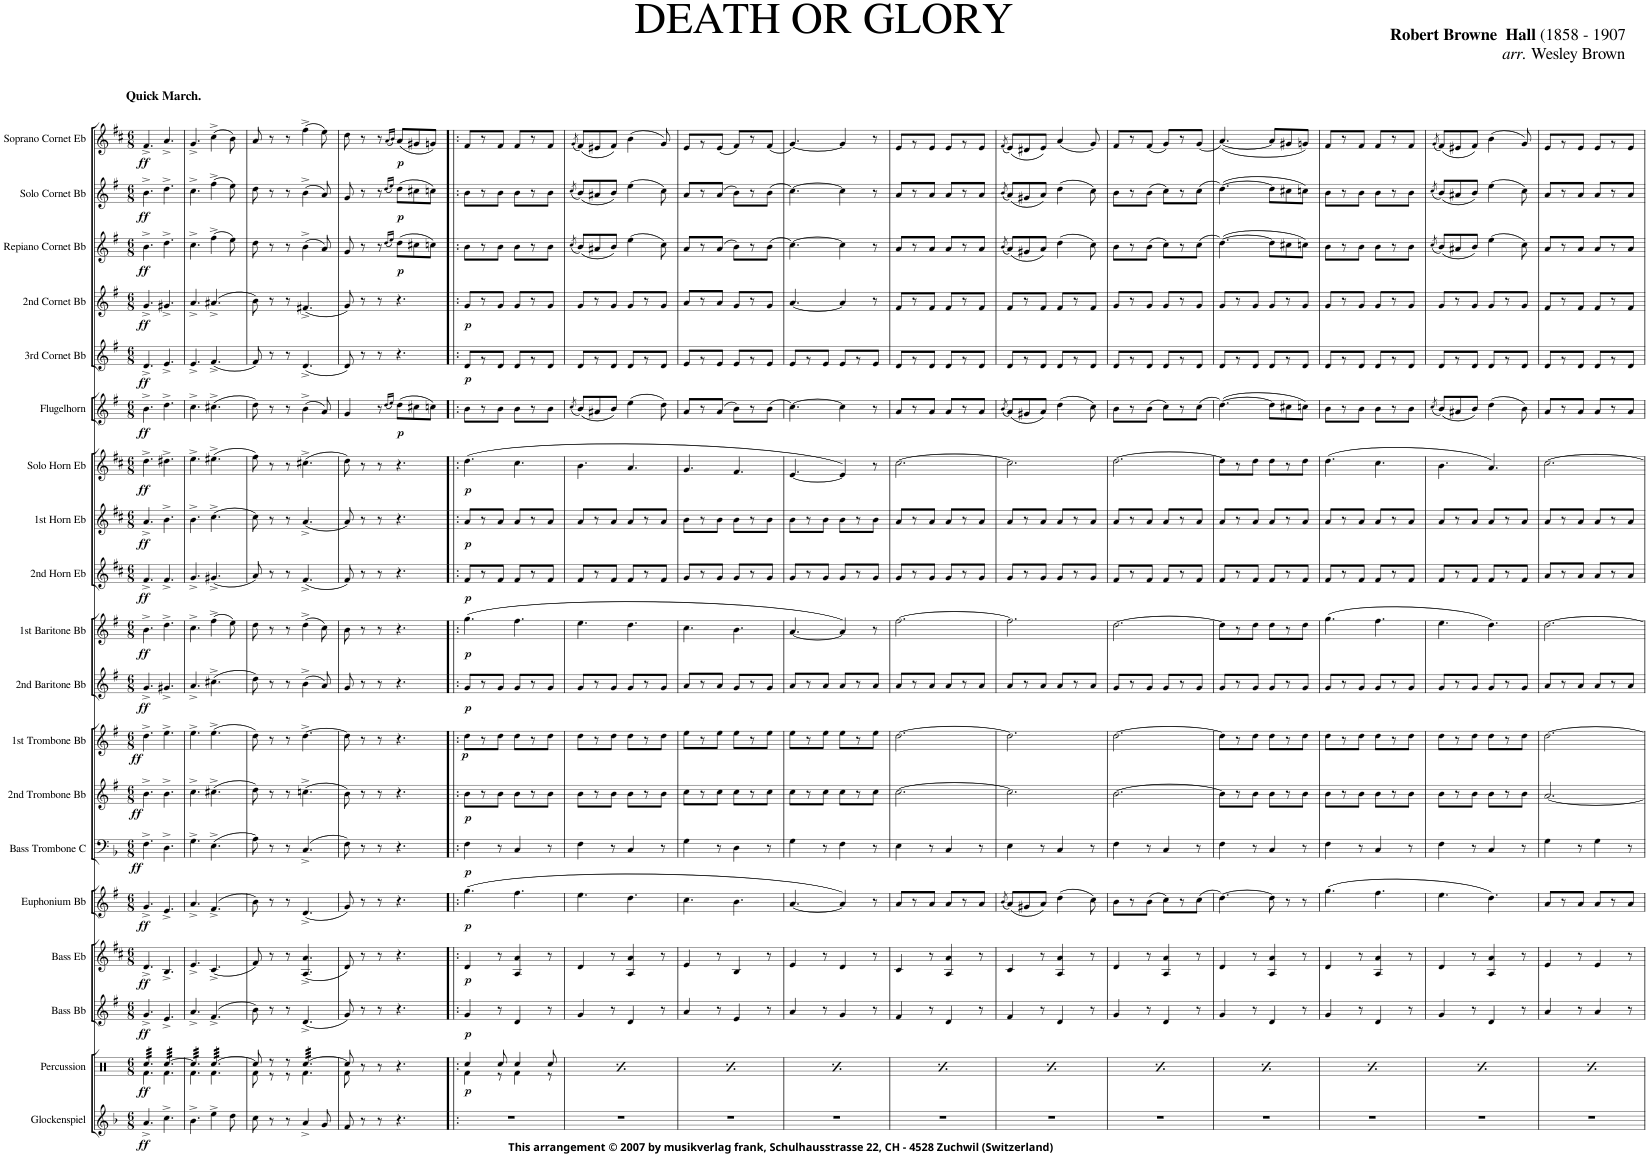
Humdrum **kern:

**kern	**dynam	**kern	**dynam	**kern	**dynam	**kern	**dynam	**kern	**dynam	**kern	**dynam	**kern	**dynam	**kern	**dynam	**kern	**dynam	**kern	**dynam	**kern	**dynam	**kern	**dynam	**kern	**dynam	**kern	**dynam	**kern	**dynam	**kern	**dynam	**kern	**dynam	**kern	**dynam	**kern	**dynam
*part19	*part19	*part18	*part18	*part17	*part17	*part16	*part16	*part15	*part15	*part14	*part14	*part13	*part13	*part12	*part12	*part11	*part11	*part10	*part10	*part9	*part9	*part8	*part8	*part7	*part7	*part6	*part6	*part5	*part5	*part4	*part4	*part3	*part3	*part2	*part2	*part1	*part1
*staff19	*staff19	*staff18	*staff18	*staff17	*staff17	*staff16	*staff16	*staff15	*staff15	*staff14	*staff14	*staff13	*staff13	*staff12	*staff12	*staff11	*staff11	*staff10	*staff10	*staff9	*staff9	*staff8	*staff8	*staff7	*staff7	*staff6	*staff6	*staff5	*staff5	*staff4	*staff4	*staff3	*staff3	*staff2	*staff2	*staff1	*staff1
*I"Glockenspiel	*	*I"Percussion	*	*I"Bass Bb	*	*I"Bass Eb	*	*I"Euphonium Bb	*	*I"Bass Trombone C	*	*I"2nd Trombone Bb	*	*I"1st Trombone Bb	*	*I"2nd Baritone Bb	*	*I"1st Baritone Bb	*	*I"2nd Horn Eb	*	*I"1st Horn Eb	*	*I"Solo Horn Eb	*	*I"Flugelhorn	*	*I"3rd Cornet Bb	*	*I"2nd Cornet Bb	*	*I"Repiano Cornet Bb	*	*I"Solo Cornet Bb	*	*I"Soprano Cornet Eb	*
*I'Glock.	*	*I'Perc.	*	*I'Bass Bb	*	*I'Bass Eb	*	*I'Euph.	*	*I'B. Trb.	*	*I'2nd Trb.	*	*I'1st Trb.	*	*I'2nd Bari.	*	*I'1st Bari.	*	*I'2nd Hn.	*	*I'1st Hn.	*	*I'Solo Hn.	*	*I'Flghn.	*	*I'3rd Cnt.	*	*I'2nd Cnt.	*	*I'Rep. Cnt.	*	*I'Solo Cnt.	*	*I'Sop. Cnt.	*
*clefG2	*	*clefX	*	*clefG2	*	*clefG2	*	*clefG2	*	*clefF4	*	*clefG2	*	*clefG2	*	*clefG2	*	*clefG2	*	*clefG2	*	*clefG2	*	*clefG2	*	*clefG2	*	*clefG2	*	*clefG2	*	*clefG2	*	*clefG2	*	*clefG2	*
*Trd-15c-24	*	*	*	*Trd1c2	*	*Trd-2c-3	*	*Trd1c2	*	*	*	*Trd1c2	*	*Trd1c2	*	*Trd1c2	*	*Trd1c2	*	*Trd-2c-3	*	*Trd-2c-3	*	*Trd-2c-3	*	*Trd1c2	*	*Trd1c2	*	*Trd1c2	*	*Trd1c2	*	*Trd1c2	*	*Trd-2c-3	*
*k[b-]	*	*k[]	*	*k[f#]	*	*k[f#c#]	*	*k[f#]	*	*k[b-]	*	*k[f#]	*	*k[f#]	*	*k[f#]	*	*k[f#]	*	*k[f#c#]	*	*k[f#c#]	*	*k[f#c#]	*	*k[f#]	*	*k[f#]	*	*k[f#]	*	*k[f#]	*	*k[f#]	*	*k[f#c#]	*
*M6/8	*	*M6/8	*	*M6/8	*	*M6/8	*	*M6/8	*	*M6/8	*	*M6/8	*	*M6/8	*	*M6/8	*	*M6/8	*	*M6/8	*	*M6/8	*	*M6/8	*	*M6/8	*	*M6/8	*	*M6/8	*	*M6/8	*	*M6/8	*	*M6/8	*
=1	=1	=1	=1	=1	=1	=1	=1	=1	=1	=1	=1	=1	=1	=1	=1	=1	=1	=1	=1	=1	=1	=1	=1	=1	=1	=1	=1	=1	=1	=1	=1	=1	=1	=1	=1	=1	=1
*	*	*^	*	*	*	*	*	*	*	*	*	*	*	*	*	*	*	*	*	*	*	*	*	*	*	*	*	*	*	*	*	*	*	*	*	*	*
!	!	!	!	!	!	!	!	!	!	!	!	!	!	!	!	!	!	!	!	!	!	!	!	!	!	!	!	!	!	!	!	!	!	!	!	!	!LO:TX:a:B:t=Quick March.	!
!	!LO:DY:b	!	!	!LO:DY:b	!	!LO:DY:b	!	!LO:DY:b	!	!LO:DY:b	!	!LO:DY:b	!	!LO:DY:b	!	!LO:DY:b	!	!LO:DY:b	!	!LO:DY:b	!	!LO:DY:b	!	!LO:DY:b	!	!LO:DY:b	!	!LO:DY:b	!	!LO:DY:b	!	!LO:DY:b	!	!LO:DY:b	!	!LO:DY:b	!	!LO:DY:b
*	*	*tremolo	*	*	*	*	*	*	*	*	*	*	*	*	*	*	*	*	*	*	*	*	*	*	*	*	*	*	*	*	*	*	*	*	*	*	*	*
4.a^/	ff	32Rcc/LLL	4.Rf\	ff	4.g^/	ff	4.d^/	ff	4.g^/	ff	4.F^\	ff	4.b^\	ff	4.dd^\	ff	4.g^/	ff	4.b^\	ff	4.f#^/	ff	4.a^/	ff	4.dd^\	ff	4.b^\	ff	4.d^/	ff	4.g^/	ff	4.b^\	ff	4.b^\	ff	4.f#^/	ff
.	.	32Rcc/	.	.	.	.	.	.	.	.	.	.	.	.	.	.	.	.	.	.	.	.	.	.	.	.	.	.	.	.	.	.	.	.	.	.	.	.
.	.	32Rcc/	.	.	.	.	.	.	.	.	.	.	.	.	.	.	.	.	.	.	.	.	.	.	.	.	.	.	.	.	.	.	.	.	.	.	.	.
.	.	32Rcc/	.	.	.	.	.	.	.	.	.	.	.	.	.	.	.	.	.	.	.	.	.	.	.	.	.	.	.	.	.	.	.	.	.	.	.	.
.	.	32Rcc/	.	.	.	.	.	.	.	.	.	.	.	.	.	.	.	.	.	.	.	.	.	.	.	.	.	.	.	.	.	.	.	.	.	.	.	.
.	.	32Rcc/	.	.	.	.	.	.	.	.	.	.	.	.	.	.	.	.	.	.	.	.	.	.	.	.	.	.	.	.	.	.	.	.	.	.	.	.
.	.	32Rcc/	.	.	.	.	.	.	.	.	.	.	.	.	.	.	.	.	.	.	.	.	.	.	.	.	.	.	.	.	.	.	.	.	.	.	.	.
.	.	32Rcc/	.	.	.	.	.	.	.	.	.	.	.	.	.	.	.	.	.	.	.	.	.	.	.	.	.	.	.	.	.	.	.	.	.	.	.	.
.	.	32Rcc/	.	.	.	.	.	.	.	.	.	.	.	.	.	.	.	.	.	.	.	.	.	.	.	.	.	.	.	.	.	.	.	.	.	.	.	.
.	.	32Rcc/	.	.	.	.	.	.	.	.	.	.	.	.	.	.	.	.	.	.	.	.	.	.	.	.	.	.	.	.	.	.	.	.	.	.	.	.
.	.	32Rcc/	.	.	.	.	.	.	.	.	.	.	.	.	.	.	.	.	.	.	.	.	.	.	.	.	.	.	.	.	.	.	.	.	.	.	.	.
.	.	32Rcc/JJJ	.	.	.	.	.	.	.	.	.	.	.	.	.	.	.	.	.	.	.	.	.	.	.	.	.	.	.	.	.	.	.	.	.	.	.	.
4.cc^\	.	[32Rcc/LLL	4.Rf\	.	4.e^/	.	4.B^/	.	4.e^/	.	4.D^\	.	4.b^\	.	4.ee^\	.	4.g#X^/	.	4.dd^\	.	4.f#^/	.	4.b^\	.	4.dd#X^\	.	4.dd^\	.	4.e^/	.	4.g#X^/	.	4.dd^\	.	4.dd^\	.	4.a^/	.
.	.	32Rcc/	.	.	.	.	.	.	.	.	.	.	.	.	.	.	.	.	.	.	.	.	.	.	.	.	.	.	.	.	.	.	.	.	.	.	.	.
.	.	32Rcc/	.	.	.	.	.	.	.	.	.	.	.	.	.	.	.	.	.	.	.	.	.	.	.	.	.	.	.	.	.	.	.	.	.	.	.	.
.	.	32Rcc/	.	.	.	.	.	.	.	.	.	.	.	.	.	.	.	.	.	.	.	.	.	.	.	.	.	.	.	.	.	.	.	.	.	.	.	.
.	.	32Rcc/	.	.	.	.	.	.	.	.	.	.	.	.	.	.	.	.	.	.	.	.	.	.	.	.	.	.	.	.	.	.	.	.	.	.	.	.
.	.	32Rcc/	.	.	.	.	.	.	.	.	.	.	.	.	.	.	.	.	.	.	.	.	.	.	.	.	.	.	.	.	.	.	.	.	.	.	.	.
.	.	32Rcc/	.	.	.	.	.	.	.	.	.	.	.	.	.	.	.	.	.	.	.	.	.	.	.	.	.	.	.	.	.	.	.	.	.	.	.	.
.	.	32Rcc/	.	.	.	.	.	.	.	.	.	.	.	.	.	.	.	.	.	.	.	.	.	.	.	.	.	.	.	.	.	.	.	.	.	.	.	.
.	.	32Rcc/	.	.	.	.	.	.	.	.	.	.	.	.	.	.	.	.	.	.	.	.	.	.	.	.	.	.	.	.	.	.	.	.	.	.	.	.
.	.	32Rcc/	.	.	.	.	.	.	.	.	.	.	.	.	.	.	.	.	.	.	.	.	.	.	.	.	.	.	.	.	.	.	.	.	.	.	.	.
.	.	32Rcc/	.	.	.	.	.	.	.	.	.	.	.	.	.	.	.	.	.	.	.	.	.	.	.	.	.	.	.	.	.	.	.	.	.	.	.	.
.	.	32Rcc/JJJ	.	.	.	.	.	.	.	.	.	.	.	.	.	.	.	.	.	.	.	.	.	.	.	.	.	.	.	.	.	.	.	.	.	.	.	.
=2	=2	=2	=2	=2	=2	=2	=2	=2	=2	=2	=2	=2	=2	=2	=2	=2	=2	=2	=2	=2	=2	=2	=2	=2	=2	=2	=2	=2	=2	=2	=2	=2	=2	=2	=2	=2	=2	=2
4.b-^\	.	32Rcc/]LLL	4.Rf\	.	4.a^/	.	4.e^/	.	4.a^/	.	4.G^\	.	4.cc^\	.	4.ee^\	.	4.a^/	.	4.cc^\	.	4.g^/	.	4.b^\	.	4.ee^\	.	4.cc^\	.	4.e^/	.	4.a^/	.	4.cc^\	.	4.cc^\	.	4.g^/	.
.	.	32Rcc/	.	.	.	.	.	.	.	.	.	.	.	.	.	.	.	.	.	.	.	.	.	.	.	.	.	.	.	.	.	.	.	.	.	.	.	.
.	.	32Rcc/	.	.	.	.	.	.	.	.	.	.	.	.	.	.	.	.	.	.	.	.	.	.	.	.	.	.	.	.	.	.	.	.	.	.	.	.
.	.	32Rcc/	.	.	.	.	.	.	.	.	.	.	.	.	.	.	.	.	.	.	.	.	.	.	.	.	.	.	.	.	.	.	.	.	.	.	.	.
.	.	32Rcc/	.	.	.	.	.	.	.	.	.	.	.	.	.	.	.	.	.	.	.	.	.	.	.	.	.	.	.	.	.	.	.	.	.	.	.	.
.	.	32Rcc/	.	.	.	.	.	.	.	.	.	.	.	.	.	.	.	.	.	.	.	.	.	.	.	.	.	.	.	.	.	.	.	.	.	.	.	.
.	.	32Rcc/	.	.	.	.	.	.	.	.	.	.	.	.	.	.	.	.	.	.	.	.	.	.	.	.	.	.	.	.	.	.	.	.	.	.	.	.
.	.	32Rcc/	.	.	.	.	.	.	.	.	.	.	.	.	.	.	.	.	.	.	.	.	.	.	.	.	.	.	.	.	.	.	.	.	.	.	.	.
.	.	32Rcc/	.	.	.	.	.	.	.	.	.	.	.	.	.	.	.	.	.	.	.	.	.	.	.	.	.	.	.	.	.	.	.	.	.	.	.	.
.	.	32Rcc/	.	.	.	.	.	.	.	.	.	.	.	.	.	.	.	.	.	.	.	.	.	.	.	.	.	.	.	.	.	.	.	.	.	.	.	.
.	.	32Rcc/	.	.	.	.	.	.	.	.	.	.	.	.	.	.	.	.	.	.	.	.	.	.	.	.	.	.	.	.	.	.	.	.	.	.	.	.
.	.	32Rcc/JJJ	.	.	.	.	.	.	.	.	.	.	.	.	.	.	.	.	.	.	.	.	.	.	.	.	.	.	.	.	.	.	.	.	.	.	.	.
4ee^\	.	[32Rcc/LLL	4.Rf\	.	(4.f#^/	.	(4.c#^/	.	(4.f#^/	.	(4.E^\	.	(4.cc#X^\	.	(4.ee^\	.	(4.cc#X^\	.	(4ff#^\	.	(4.g#X^/	.	(4.cc#^\	.	(4.ee#X^\	.	(4.cc#X^\	.	(4.f#^/	.	(4.a#X^/	.	(4ff#^\	.	(4ff#^\	.	(4cc#^\	.
.	.	32Rcc/	.	.	.	.	.	.	.	.	.	.	.	.	.	.	.	.	.	.	.	.	.	.	.	.	.	.	.	.	.	.	.	.	.	.	.	.
.	.	32Rcc/	.	.	.	.	.	.	.	.	.	.	.	.	.	.	.	.	.	.	.	.	.	.	.	.	.	.	.	.	.	.	.	.	.	.	.	.
.	.	32Rcc/	.	.	.	.	.	.	.	.	.	.	.	.	.	.	.	.	.	.	.	.	.	.	.	.	.	.	.	.	.	.	.	.	.	.	.	.
.	.	32Rcc/	.	.	.	.	.	.	.	.	.	.	.	.	.	.	.	.	.	.	.	.	.	.	.	.	.	.	.	.	.	.	.	.	.	.	.	.
.	.	32Rcc/	.	.	.	.	.	.	.	.	.	.	.	.	.	.	.	.	.	.	.	.	.	.	.	.	.	.	.	.	.	.	.	.	.	.	.	.
.	.	32Rcc/	.	.	.	.	.	.	.	.	.	.	.	.	.	.	.	.	.	.	.	.	.	.	.	.	.	.	.	.	.	.	.	.	.	.	.	.
.	.	32Rcc/	.	.	.	.	.	.	.	.	.	.	.	.	.	.	.	.	.	.	.	.	.	.	.	.	.	.	.	.	.	.	.	.	.	.	.	.
8dd\	.	32Rcc/	.	.	.	.	.	.	.	.	.	.	.	.	.	.	.	.	8ee\)	.	.	.	.	.	.	.	.	.	.	.	.	.	8ee\)	.	8ee\)	.	8b\)	.
.	.	32Rcc/	.	.	.	.	.	.	.	.	.	.	.	.	.	.	.	.	.	.	.	.	.	.	.	.	.	.	.	.	.	.	.	.	.	.	.	.
.	.	32Rcc/	.	.	.	.	.	.	.	.	.	.	.	.	.	.	.	.	.	.	.	.	.	.	.	.	.	.	.	.	.	.	.	.	.	.	.	.
.	.	32Rcc/JJJ	.	.	.	.	.	.	.	.	.	.	.	.	.	.	.	.	.	.	.	.	.	.	.	.	.	.	.	.	.	.	.	.	.	.	.	.
*	*	*Xtremolo	*	*	*	*	*	*	*	*	*	*	*	*	*	*	*	*	*	*	*	*	*	*	*	*	*	*	*	*	*	*	*	*	*	*	*	*
=3	=3	=3	=3	=3	=3	=3	=3	=3	=3	=3	=3	=3	=3	=3	=3	=3	=3	=3	=3	=3	=3	=3	=3	=3	=3	=3	=3	=3	=3	=3	=3	=3	=3	=3	=3	=3	=3	=3
8cc\	.	8Rcc/]	8Rf\	.	8b\)	.	8f#/)	.	8b\)	.	8A\)	.	8dd\)	.	8dd\)	.	8dd\)	.	8dd\	.	8a/)	.	8cc#\)	.	8ff#\)	.	8dd\)	.	8f#/)	.	8b\)	.	8dd\	.	8dd\	.	8a/	.
8r	.	8r	8r	.	8r	.	8r	.	8r	.	8r	.	8r	.	8r	.	8r	.	8r	.	8r	.	8r	.	8r	.	8r	.	8r	.	8r	.	8r	.	8r	.	8r	.
8r	.	8r	8r	.	8r	.	8r	.	8r	.	8r	.	8r	.	8r	.	8r	.	8r	.	8r	.	8r	.	8r	.	8r	.	8r	.	8r	.	8r	.	8r	.	8r	.
*	*	*tremolo	*	*	*	*	*	*	*	*	*	*	*	*	*	*	*	*	*	*	*	*	*	*	*	*	*	*	*	*	*	*	*	*	*	*	*	*
4a^/	.	[32Rcc/LLL	4.Rf\	.	(4.d^/	.	(4.A/^ 4.a/^	.	(4.d^/	.	(4.C^/	.	(4.ccn^\	.	[4.dd^\	.	(4b^\	.	(4dd^\	.	(4.f#^/	.	(4.a^/	.	(4.cc#X^\	.	(4b^\	.	(4.d^/	.	(4.f#X^/	.	(4b^\	.	(4b^\	.	(4ff#^\	.
.	.	32Rcc/	.	.	.	.	.	.	.	.	.	.	.	.	.	.	.	.	.	.	.	.	.	.	.	.	.	.	.	.	.	.	.	.	.	.	.	.
.	.	32Rcc/	.	.	.	.	.	.	.	.	.	.	.	.	.	.	.	.	.	.	.	.	.	.	.	.	.	.	.	.	.	.	.	.	.	.	.	.
.	.	32Rcc/	.	.	.	.	.	.	.	.	.	.	.	.	.	.	.	.	.	.	.	.	.	.	.	.	.	.	.	.	.	.	.	.	.	.	.	.
.	.	32Rcc/	.	.	.	.	.	.	.	.	.	.	.	.	.	.	.	.	.	.	.	.	.	.	.	.	.	.	.	.	.	.	.	.	.	.	.	.
.	.	32Rcc/	.	.	.	.	.	.	.	.	.	.	.	.	.	.	.	.	.	.	.	.	.	.	.	.	.	.	.	.	.	.	.	.	.	.	.	.
.	.	32Rcc/	.	.	.	.	.	.	.	.	.	.	.	.	.	.	.	.	.	.	.	.	.	.	.	.	.	.	.	.	.	.	.	.	.	.	.	.
.	.	32Rcc/	.	.	.	.	.	.	.	.	.	.	.	.	.	.	.	.	.	.	.	.	.	.	.	.	.	.	.	.	.	.	.	.	.	.	.	.
8g/	.	32Rcc/	.	.	.	.	.	.	.	.	.	.	.	.	.	.	8a/)	.	8cc\)	.	.	.	.	.	.	.	8a/)	.	.	.	.	.	8a/)	.	8a/)	.	8ee\)	.
.	.	32Rcc/	.	.	.	.	.	.	.	.	.	.	.	.	.	.	.	.	.	.	.	.	.	.	.	.	.	.	.	.	.	.	.	.	.	.	.	.
.	.	32Rcc/	.	.	.	.	.	.	.	.	.	.	.	.	.	.	.	.	.	.	.	.	.	.	.	.	.	.	.	.	.	.	.	.	.	.	.	.
.	.	32Rcc/JJJ	.	.	.	.	.	.	.	.	.	.	.	.	.	.	.	.	.	.	.	.	.	.	.	.	.	.	.	.	.	.	.	.	.	.	.	.
*	*	*Xtremolo	*	*	*	*	*	*	*	*	*	*	*	*	*	*	*	*	*	*	*	*	*	*	*	*	*	*	*	*	*	*	*	*	*	*	*	*
=4	=4	=4	=4	=4	=4	=4	=4	=4	=4	=4	=4	=4	=4	=4	=4	=4	=4	=4	=4	=4	=4	=4	=4	=4	=4	=4	=4	=4	=4	=4	=4	=4	=4	=4	=4	=4	=4	=4
8f/	.	8Rcc/]	8Rf\	.	8g/)	.	8d/)	.	8g/)	.	8F\)	.	8b\)	.	8dd\]	.	8g/	.	8b\	.	8f#/)	.	8a/)	.	8dd\)	.	4g/	.	8d/)	.	8g/)	.	8g/	.	8g/	.	8dd\	.
8r	.	8r	2ryy	.	8r	.	8r	.	8r	.	8r	.	8r	.	8r	.	8r	.	8r	.	8r	.	8r	.	8r	.	.	.	8r	.	8r	.	8r	.	8r	.	8r	.
8r	.	8r	.	.	8r	.	8r	.	8r	.	8r	.	8r	.	8r	.	8r	.	8r	.	8r	.	8r	.	8r	.	8r	.	8r	.	8r	.	8r	.	8r	.	8r	.
.	.	.	.	.	.	.	.	.	.	.	.	.	.	.	.	.	.	.	.	.	.	.	.	.	.	.	(16qdd/LL	.	.	.	.	.	(16qdd/LL	.	(16qdd/LL	.	(16qa/LL	.
.	.	.	.	.	.	.	.	.	.	.	.	.	.	.	.	.	.	.	.	.	.	.	.	.	.	.	16qee/JJ)	.	.	.	.	.	16qee/JJ)	.	16qee/JJ)	.	16qb/JJ)	.
!	!	!	!	!	!	!	!	!	!	!	!	!	!	!	!	!	!	!	!	!	!	!	!	!	!	!	!	!LO:DY:b	!	!	!	!	!	!LO:DY:b	!	!LO:DY:b	!	!LO:DY:b
4.r	.	4.r	.	.	4.r	.	4.r	.	4.r	.	4.r	.	4.r	.	4.r	.	4.r	.	4.r	.	4.r	.	4.r	.	4.r	.	(8dd\L	p	4.r	.	4.r	.	(8dd\L	p	(8dd\L	p	(8a/L	p
.	.	.	.	.	.	.	.	.	.	.	.	.	.	.	.	.	.	.	.	.	.	.	.	.	.	.	8cc#X\	.	.	.	.	.	8cc#X\	.	8cc#X\	.	8g#X/	.
.	.	.	8ryy	.	.	.	.	.	.	.	.	.	.	.	.	.	.	.	.	.	.	.	.	.	.	.	8ccn\J)	.	.	.	.	.	8ccn\J)	.	8ccn\J)	.	8gn/J)	.
=5!|:	=5!|:	=5!|:	=5!|:	=5!|:	=5!|:	=5!|:	=5!|:	=5!|:	=5!|:	=5!|:	=5!|:	=5!|:	=5!|:	=5!|:	=5!|:	=5!|:	=5!|:	=5!|:	=5!|:	=5!|:	=5!|:	=5!|:	=5!|:	=5!|:	=5!|:	=5!|:	=5!|:	=5!|:	=5!|:	=5!|:	=5!|:	=5!|:	=5!|:	=5!|:	=5!|:	=5!|:	=5!|:	=5!|:
!LO:TX:b:B:t=This arrangement © 2007 by musikverlag frank, Schulhausstrasse 22, CH - 4528 Zuchwil (Switzerland)	!	!	!	!	!	!	!	!	!	!	!	!	!	!	!	!	!	!	!	!	!	!	!	!	!	!	!	!	!	!	!	!	!	!	!	!	!	!
!	!	!	!	!LO:DY:b	!	!LO:DY:b	!	!LO:DY:b	!	!LO:DY:b	!	!LO:DY:b	!	!LO:DY:b	!	!LO:DY:b	!	!LO:DY:b	!	!LO:DY:b	!	!LO:DY:b	!	!LO:DY:b	!	!LO:DY:b	!	!	!	!LO:DY:b	!	!LO:DY:b	!	!	!	!	!	!
2.r	.	4Rcc/	4Rf\	p	4g/	p	4d/	p	(4.gg\	p	4F\	p	8b\L	p	8dd\L	p	8g/L	p	(4.gg\	p	8f#/L	p	8a/L	p	(4.dd\	p	8b\L	.	8d/L	p	8g/L	p	8b\L	.	8b\L	.	8f#/L	.
.	.	.	.	.	.	.	.	.	.	.	.	.	8r	.	8r	.	8r	.	.	.	8r	.	8r	.	.	.	8r	.	8r	.	8r	.	8r	.	8r	.	8r	.
.	.	8Rcc/	8r	.	8r	.	8r	.	.	.	8r	.	8b\J	.	8dd\J	.	8g/J	.	.	.	8f#/J	.	8a/J	.	.	.	8b\J	.	8d/J	.	8g/J	.	8b\J	.	8b\J	.	8f#/J	.
.	.	4Rcc/	4Rf\	.	4d/	.	4A/ 4a/	.	4.ff#\	.	4C/	.	8b\L	.	8dd\L	.	8g/L	.	4.ff#\	.	8f#/L	.	8a/L	.	4.cc#\	.	8b\L	.	8d/L	.	8g/L	.	8b\L	.	8b\L	.	8f#/L	.
.	.	.	.	.	.	.	.	.	.	.	.	.	8r	.	8r	.	8r	.	.	.	8r	.	8r	.	.	.	8r	.	8r	.	8r	.	8r	.	8r	.	8r	.
.	.	8Rcc/	8r	.	8r	.	8r	.	.	.	8r	.	8b\J	.	8dd\J	.	8g/J	.	.	.	8f#/J	.	8a/J	.	.	.	8b\J	.	8d/J	.	8g/J	.	8b\J	.	8b\J	.	8f#/J	.
=6	=6	=6	=6	=6	=6	=6	=6	=6	=6	=6	=6	=6	=6	=6	=6	=6	=6	=6	=6	=6	=6	=6	=6	=6	=6	=6	=6	=6	=6	=6	=6	=6	=6	=6	=6	=6	=6	=6
.	.	.	.	.	.	.	.	.	.	.	.	.	.	.	.	.	.	.	.	.	.	.	.	.	.	.	(8qcc/	.	.	.	.	.	(8qcc/	.	(8qcc/	.	(8qg/	.
!	!	!	!	!LO:DY:b	!	!	!	!	!	!	!	!	!	!	!	!	!	!	!	!	!	!	!	!	!	!	!	!	!	!	!	!	!	!	!	!	!	!
2.r	.	4Rcc/	4Rf\	p	4g/	.	4d/	.	4.ee\	.	4F\	.	8b\L	.	8dd\L	.	8g/L	.	4.ee\	.	8f#/L	.	8a/L	.	4.b\	.	(8b/L)	.	8d/L	.	8g/L	.	(8b/L)	.	(8b/L)	.	(8f#/L)	.
.	.	.	.	.	.	.	.	.	.	.	.	.	8r	.	8r	.	8r	.	.	.	8r	.	8r	.	.	.	8a#X/	.	8r	.	8r	.	8a#X/	.	8a#X/	.	8e#X/	.
.	.	8Rcc/	8r	.	8r	.	8r	.	.	.	8r	.	8b\J	.	8dd\J	.	8g/J	.	.	.	8f#/J	.	8a/J	.	.	.	8b/J)	.	8d/J	.	8g/J	.	8b/J)	.	8b/J)	.	8f#/J)	.
.	.	4Rcc/	4Rf\	.	4d/	.	4A/ 4a/	.	4.dd\	.	4C/	.	8b\L	.	8dd\L	.	8g/L	.	4.dd\	.	8f#/L	.	8a/L	.	4.a/	.	(4ee\	.	8d/L	.	8g/L	.	(4ee\	.	(4ee\	.	(4b\	.
.	.	.	.	.	.	.	.	.	.	.	.	.	8r	.	8r	.	8r	.	.	.	8r	.	8r	.	.	.	.	.	8r	.	8r	.	.	.	.	.	.	.
.	.	8Rcc/	8r	.	8r	.	8r	.	.	.	8r	.	8b\J	.	8dd\J	.	8g/J	.	.	.	8f#/J	.	8a/J	.	.	.	8dd\)	.	8d/J	.	8g/J	.	8cc\)	.	8cc\)	.	8g/)	.
=7	=7	=7	=7	=7	=7	=7	=7	=7	=7	=7	=7	=7	=7	=7	=7	=7	=7	=7	=7	=7	=7	=7	=7	=7	=7	=7	=7	=7	=7	=7	=7	=7	=7	=7	=7	=7	=7	=7
!	!	!	!	!LO:DY:b	!	!	!	!	!	!	!	!	!	!	!	!	!	!	!	!	!	!	!	!	!	!	!	!	!	!	!	!	!	!	!	!	!	!
2.r	.	4Rcc/	4Rf\	p	4a/	.	4e/	.	4.cc\	.	4G\	.	8cc\L	.	8ee\L	.	8a/L	.	4.cc\	.	8g/L	.	8b\L	.	4.g/	.	8a/L	.	8e/L	.	8a/L	.	8a/L	.	8a/L	.	8e/L	.
.	.	.	.	.	.	.	.	.	.	.	.	.	8r	.	8r	.	8r	.	.	.	8r	.	8r	.	.	.	8r	.	8r	.	8r	.	8r	.	8r	.	8r	.
.	.	8Rcc/	8r	.	8r	.	8r	.	.	.	8r	.	8cc\J	.	8ee\J	.	8a/J	.	.	.	8g/J	.	8b\J	.	.	.	(8a/J	.	8e/J	.	8a/J	.	(8a/J	.	(8a/J	.	(8e/J	.
.	.	4Rcc/	4Rf\	.	4e/	.	4B/	.	4.b\	.	4D\	.	8cc\L	.	8ee\L	.	8g/L	.	4.b\	.	8g/L	.	8b\L	.	4.f#/	.	8b\L)	.	8e/L	.	8g/L	.	8b\L)	.	8b\L)	.	8f#/L)	.
.	.	.	.	.	.	.	.	.	.	.	.	.	8r	.	8r	.	8r	.	.	.	8r	.	8r	.	.	.	8r	.	8r	.	8r	.	8r	.	8r	.	8r	.
.	.	8Rcc/	8r	.	8r	.	8r	.	.	.	8r	.	8cc\J	.	8ee\J	.	8g/J	.	.	.	8g/J	.	8b\J	.	.	.	(8b\J	.	8e/J	.	8g/J	.	(8b\J	.	(8b\J	.	(8f#/J	.
=8	=8	=8	=8	=8	=8	=8	=8	=8	=8	=8	=8	=8	=8	=8	=8	=8	=8	=8	=8	=8	=8	=8	=8	=8	=8	=8	=8	=8	=8	=8	=8	=8	=8	=8	=8	=8	=8	=8
!	!	!	!	!LO:DY:b	!	!	!	!	!	!	!	!	!	!	!	!	!	!	!	!	!	!	!	!	!	!	!	!	!	!	!	!	!	!	!	!	!	!
2.r	.	4Rcc/	4Rf\	p	4a/	.	4e/	.	[4.a/	.	4G\	.	8cc\L	.	8ee\L	.	8a/L	.	[4.a/	.	8g/L	.	8b\L	.	[4.e/	.	[4.cc\)	.	8e/L	.	[4.a/	.	[4.cc\)	.	[4.cc\)	.	[4.g/)	.
.	.	.	.	.	.	.	.	.	.	.	.	.	8r	.	8r	.	8r	.	.	.	8r	.	8r	.	.	.	.	.	8r	.	.	.	.	.	.	.	.	.
.	.	8Rcc/	8r	.	8r	.	8r	.	.	.	8r	.	8cc\J	.	8ee\J	.	8a/J	.	.	.	8g/J	.	8b\J	.	.	.	.	.	8e/J	.	.	.	.	.	.	.	.	.
.	.	4Rcc/	4Rf\	.	4g/	.	4d/	.	4a/])	.	4F\	.	8cc\L	.	8ee\L	.	8a/L	.	4a/])	.	8g/L	.	8b\L	.	4e/])	.	4cc\]	.	8e/L	.	4a/]	.	4cc\]	.	4cc\]	.	4g/]	.
.	.	.	.	.	.	.	.	.	.	.	.	.	8r	.	8r	.	8r	.	.	.	8r	.	8r	.	.	.	.	.	8r	.	.	.	.	.	.	.	.	.
.	.	8Rcc/	8r	.	8r	.	8r	.	8r	.	8r	.	8cc\J	.	8ee\J	.	8a/J	.	8r	.	8g/J	.	8b\J	.	8r	.	8r	.	8e/J	.	8r	.	8r	.	8r	.	8r	.
=9	=9	=9	=9	=9	=9	=9	=9	=9	=9	=9	=9	=9	=9	=9	=9	=9	=9	=9	=9	=9	=9	=9	=9	=9	=9	=9	=9	=9	=9	=9	=9	=9	=9	=9	=9	=9	=9	=9
!	!	!	!	!LO:DY:b	!	!	!	!	!	!	!	!	!	!	!	!	!	!	!	!	!	!	!	!	!	!	!	!	!	!	!	!	!	!	!	!	!	!
2.r	.	4Rcc/	4Rf\	p	4f#/	.	4c#/	.	8a/L	.	4E\	.	[2.cc\	.	[2.dd\	.	8a/L	.	[2.ff#\	.	8g/L	.	8a/L	.	[2.cc#\	.	8a/L	.	8d/L	.	8f#/L	.	8a/L	.	8a/L	.	8e/L	.
.	.	.	.	.	.	.	.	.	8r	.	.	.	.	.	.	.	8r	.	.	.	8r	.	8r	.	.	.	8r	.	8r	.	8r	.	8r	.	8r	.	8r	.
.	.	8Rcc/	8r	.	8r	.	8r	.	8a/J	.	8r	.	.	.	.	.	8a/J	.	.	.	8g/J	.	8a/J	.	.	.	8a/J	.	8d/J	.	8f#/J	.	8a/J	.	8a/J	.	8e/J	.
.	.	4Rcc/	4Rf\	.	4d/	.	4A/ 4a/	.	8a/L	.	4C/	.	.	.	.	.	8a/L	.	.	.	8g/L	.	8a/L	.	.	.	8a/L	.	8d/L	.	8f#/L	.	8a/L	.	8a/L	.	8e/L	.
.	.	.	.	.	.	.	.	.	8r	.	.	.	.	.	.	.	8r	.	.	.	8r	.	8r	.	.	.	8r	.	8r	.	8r	.	8r	.	8r	.	8r	.
.	.	8Rcc/	8r	.	8r	.	8r	.	8a/J	.	8r	.	.	.	.	.	8a/J	.	.	.	8g/J	.	8a/J	.	.	.	8a/J	.	8d/J	.	8f#/J	.	8a/J	.	8a/J	.	8e/J	.
=10	=10	=10	=10	=10	=10	=10	=10	=10	=10	=10	=10	=10	=10	=10	=10	=10	=10	=10	=10	=10	=10	=10	=10	=10	=10	=10	=10	=10	=10	=10	=10	=10	=10	=10	=10	=10	=10	=10
.	.	.	.	.	.	.	.	.	(8qb/	.	.	.	.	.	.	.	.	.	.	.	.	.	.	.	.	.	(8qb/	.	.	.	.	.	(8qb/	.	(8qb/	.	(8qf#/	.
!	!	!	!	!LO:DY:b	!	!	!	!	!	!	!	!	!	!	!	!	!	!	!	!	!	!	!	!	!	!	!	!	!	!	!	!	!	!	!	!	!	!
2.r	.	4Rcc/	4Rf\	p	4f#/	.	4c#/	.	(8a/L)	.	4E\	.	2.cc\]	.	2.dd\]	.	8a/L	.	2.ff#\]	.	8g/L	.	8a/L	.	2.cc#\]	.	(8a/L)	.	8d/L	.	8f#/L	.	(8a/L)	.	(8a/L)	.	(8e/L)	.
.	.	.	.	.	.	.	.	.	8g#X/	.	.	.	.	.	.	.	8r	.	.	.	8r	.	8r	.	.	.	8g#X/	.	8r	.	8r	.	8g#X/	.	8g#X/	.	8d#X/	.
.	.	8Rcc/	8r	.	8r	.	8r	.	8a/J)	.	8r	.	.	.	.	.	8a/J	.	.	.	8g/J	.	8a/J	.	.	.	8a/J)	.	8d/J	.	8f#/J	.	8a/J)	.	8a/J)	.	8e/J)	.
.	.	4Rcc/	4Rf\	.	4d/	.	4A/ 4a/	.	(4dd\	.	4C/	.	.	.	.	.	8a/L	.	.	.	8g/L	.	8a/L	.	.	.	(4dd\	.	8d/L	.	8f#/L	.	(4dd\	.	(4dd\	.	(4a/	.
.	.	.	.	.	.	.	.	.	.	.	.	.	.	.	.	.	8r	.	.	.	8r	.	8r	.	.	.	.	.	8r	.	8r	.	.	.	.	.	.	.
.	.	8Rcc/	8r	.	8r	.	8r	.	8cc\)	.	8r	.	.	.	.	.	8a/J	.	.	.	8g/J	.	8a/J	.	.	.	8cc\)	.	8d/J	.	8f#/J	.	8cc\)	.	8cc\)	.	8g/)	.
=11	=11	=11	=11	=11	=11	=11	=11	=11	=11	=11	=11	=11	=11	=11	=11	=11	=11	=11	=11	=11	=11	=11	=11	=11	=11	=11	=11	=11	=11	=11	=11	=11	=11	=11	=11	=11	=11	=11
!	!	!	!	!LO:DY:b	!	!	!	!	!	!	!	!	!	!	!	!	!	!	!	!	!	!	!	!	!	!	!	!	!	!	!	!	!	!	!	!	!	!
2.r	.	4Rcc/	4Rf\	p	4g/	.	4d/	.	8b\L	.	4F\	.	[2.b\	.	[2.dd\	.	8g/L	.	[2.dd\	.	8f#/L	.	8a/L	.	[2.dd\	.	8b\L	.	8d/L	.	8g/L	.	8b\L	.	8b\L	.	8f#/L	.
.	.	.	.	.	.	.	.	.	8r	.	.	.	.	.	.	.	8r	.	.	.	8r	.	8r	.	.	.	8r	.	8r	.	8r	.	8r	.	8r	.	8r	.
.	.	8Rcc/	8r	.	8r	.	8r	.	(8b\J	.	8r	.	.	.	.	.	8g/J	.	.	.	8f#/J	.	8a/J	.	.	.	(8b\J	.	8d/J	.	8g/J	.	(8b\J	.	(8b\J	.	(8f#/J	.
.	.	4Rcc/	4Rf\	.	4d/	.	4A/ 4a/	.	8cc\L)	.	4C/	.	.	.	.	.	8g/L	.	.	.	8f#/L	.	8a/L	.	.	.	8cc\L)	.	8d/L	.	8g/L	.	8cc\L)	.	8cc\L)	.	8g/L)	.
.	.	.	.	.	.	.	.	.	8r	.	.	.	.	.	.	.	8r	.	.	.	8r	.	8r	.	.	.	8r	.	8r	.	8r	.	8r	.	8r	.	8r	.
.	.	8Rcc/	8r	.	8r	.	8r	.	(8cc\J	.	8r	.	.	.	.	.	8g/J	.	.	.	8f#/J	.	8a/J	.	.	.	(8cc\J	.	8d/J	.	8g/J	.	(8cc\J	.	(8cc\J	.	(8g/J	.
=12	=12	=12	=12	=12	=12	=12	=12	=12	=12	=12	=12	=12	=12	=12	=12	=12	=12	=12	=12	=12	=12	=12	=12	=12	=12	=12	=12	=12	=12	=12	=12	=12	=12	=12	=12	=12	=12	=12
!	!	!	!	!LO:DY:b	!	!	!	!	!	!	!	!	!	!	!	!	!	!	!	!	!	!	!	!	!	!	!	!	!	!	!	!	!	!	!	!	!	!
2.r	.	4Rcc/	4Rf\	p	4g/	.	4d/	.	[4.dd\)	.	4F\	.	8b\L]	.	8dd\L]	.	8g/L	.	8dd\L]	.	8f#/L	.	8a/L	.	8dd\L]	.	([4.dd\)	.	8d/L	.	8g/L	.	([4.dd\)	.	([4.dd\)	.	([4.a/)	.
.	.	.	.	.	.	.	.	.	.	.	.	.	8r	.	8r	.	8r	.	8r	.	8r	.	8r	.	8r	.	.	.	8r	.	8r	.	.	.	.	.	.	.
.	.	8Rcc/	8r	.	8r	.	8r	.	.	.	8r	.	8b\J	.	8dd\J	.	8g/J	.	8dd\J	.	8f#/J	.	8a/J	.	8dd\J	.	.	.	8d/J	.	8g/J	.	.	.	.	.	.	.
.	.	4Rcc/	4Rf\	.	4d/	.	4A/ 4a/	.	8dd\]	.	4C/	.	8b\L	.	8dd\L	.	8g/L	.	8dd\L	.	8f#/L	.	8a/L	.	8dd\L	.	8dd\L]	.	8d/L	.	8g/L	.	8dd\L]	.	8dd\L]	.	8a/L]	.
.	.	.	.	.	.	.	.	.	8r	.	.	.	8r	.	8r	.	8r	.	8r	.	8r	.	8r	.	8r	.	8cc#X\	.	8r	.	8r	.	8cc#X\	.	8cc#X\	.	8g#X/	.
.	.	8Rcc/	8r	.	8r	.	8r	.	8r	.	8r	.	8b\J	.	8dd\J	.	8g/J	.	8dd\J	.	8f#/J	.	8a/J	.	8dd\J	.	8ccn\J)	.	8d/J	.	8g/J	.	8ccn\J)	.	8ccn\J)	.	8gn/J)	.
=13	=13	=13	=13	=13	=13	=13	=13	=13	=13	=13	=13	=13	=13	=13	=13	=13	=13	=13	=13	=13	=13	=13	=13	=13	=13	=13	=13	=13	=13	=13	=13	=13	=13	=13	=13	=13	=13	=13
!	!	!	!	!LO:DY:b	!	!	!	!	!	!	!	!	!	!	!	!	!	!	!	!	!	!	!	!	!	!	!	!	!	!	!	!	!	!	!	!	!	!
2.r	.	4Rcc/	4Rf\	p	4g/	.	4d/	.	(4.gg\	.	4F\	.	8b\L	.	8dd\L	.	8g/L	.	(4.gg\	.	8f#/L	.	8a/L	.	(4.dd\	.	8b\L	.	8d/L	.	8g/L	.	8b\L	.	8b\L	.	8f#/L	.
.	.	.	.	.	.	.	.	.	.	.	.	.	8r	.	8r	.	8r	.	.	.	8r	.	8r	.	.	.	8r	.	8r	.	8r	.	8r	.	8r	.	8r	.
.	.	8Rcc/	8r	.	8r	.	8r	.	.	.	8r	.	8b\J	.	8dd\J	.	8g/J	.	.	.	8f#/J	.	8a/J	.	.	.	8b\J	.	8d/J	.	8g/J	.	8b\J	.	8b\J	.	8f#/J	.
.	.	4Rcc/	4Rf\	.	4d/	.	4A/ 4a/	.	4.ff#\	.	4C/	.	8b\L	.	8dd\L	.	8g/L	.	4.ff#\	.	8f#/L	.	8a/L	.	4.cc#\	.	8b\L	.	8d/L	.	8g/L	.	8b\L	.	8b\L	.	8f#/L	.
.	.	.	.	.	.	.	.	.	.	.	.	.	8r	.	8r	.	8r	.	.	.	8r	.	8r	.	.	.	8r	.	8r	.	8r	.	8r	.	8r	.	8r	.
.	.	8Rcc/	8r	.	8r	.	8r	.	.	.	8r	.	8b\J	.	8dd\J	.	8g/J	.	.	.	8f#/J	.	8a/J	.	.	.	8b\J	.	8d/J	.	8g/J	.	8b\J	.	8b\J	.	8f#/J	.
=14	=14	=14	=14	=14	=14	=14	=14	=14	=14	=14	=14	=14	=14	=14	=14	=14	=14	=14	=14	=14	=14	=14	=14	=14	=14	=14	=14	=14	=14	=14	=14	=14	=14	=14	=14	=14	=14	=14
.	.	.	.	.	.	.	.	.	.	.	.	.	.	.	.	.	.	.	.	.	.	.	.	.	.	.	(8qcc/	.	.	.	.	.	(8qcc/	.	(8qcc/	.	(8qg/	.
!	!	!	!	!LO:DY:b	!	!	!	!	!	!	!	!	!	!	!	!	!	!	!	!	!	!	!	!	!	!	!	!	!	!	!	!	!	!	!	!	!	!
2.r	.	4Rcc/	4Rf\	p	4g/	.	4d/	.	4.ee\	.	4F\	.	8b\L	.	8dd\L	.	8g/L	.	4.ee\	.	8f#/L	.	8a/L	.	4.b\	.	(8b/L)	.	8d/L	.	8g/L	.	(8b/L)	.	(8b/L)	.	(8f#/L)	.
.	.	.	.	.	.	.	.	.	.	.	.	.	8r	.	8r	.	8r	.	.	.	8r	.	8r	.	.	.	8a#X/	.	8r	.	8r	.	8a#X/	.	8a#X/	.	8e#X/	.
.	.	8Rcc/	8r	.	8r	.	8r	.	.	.	8r	.	8b\J	.	8dd\J	.	8g/J	.	.	.	8f#/J	.	8a/J	.	.	.	8b/J)	.	8d/J	.	8g/J	.	8b/J)	.	8b/J)	.	8f#/J)	.
.	.	4Rcc/	4Rf\	.	4d/	.	4A/ 4a/	.	4.dd\)	.	4C/	.	8b\L	.	8dd\L	.	8g/L	.	4.dd\)	.	8f#/L	.	8a/L	.	4.a/)	.	(4dd\	.	8d/L	.	8g/L	.	(4ee\	.	(4ee\	.	(4b\	.
.	.	.	.	.	.	.	.	.	.	.	.	.	8r	.	8r	.	8r	.	.	.	8r	.	8r	.	.	.	.	.	8r	.	8r	.	.	.	.	.	.	.
.	.	8Rcc/	8r	.	8r	.	8r	.	.	.	8r	.	8b\J	.	8dd\J	.	8g/J	.	.	.	8f#/J	.	8a/J	.	.	.	8b\)	.	8d/J	.	8g/J	.	8cc\)	.	8cc\)	.	8g/)	.
=15	=15	=15	=15	=15	=15	=15	=15	=15	=15	=15	=15	=15	=15	=15	=15	=15	=15	=15	=15	=15	=15	=15	=15	=15	=15	=15	=15	=15	=15	=15	=15	=15	=15	=15	=15	=15	=15	=15
!	!	!	!	!LO:DY:b	!	!	!	!	!	!	!	!	!	!	!	!	!	!	!	!	!	!	!	!	!	!	!	!	!	!	!	!	!	!	!	!	!	!
2.r	.	4Rcc/	4Rf\	p	4a/	.	4e/	.	8a/L	.	4G\	.	[2.a/	.	[2.dd\	.	8a/L	.	[2.dd\	.	8a/L	.	8a/L	.	[2.cc#\	.	8a/L	.	8d/L	.	8f#/L	.	8a/L	.	8a/L	.	8e/L	.
.	.	.	.	.	.	.	.	.	8r	.	.	.	.	.	.	.	8r	.	.	.	8r	.	8r	.	.	.	8r	.	8r	.	8r	.	8r	.	8r	.	8r	.
.	.	8Rcc/	8r	.	8r	.	8r	.	8a/J	.	8r	.	.	.	.	.	8a/J	.	.	.	8a/J	.	8a/J	.	.	.	8a/J	.	8d/J	.	8f#/J	.	8a/J	.	8a/J	.	8e/J	.
.	.	4Rcc/	4Rf\	.	4a/	.	4e/	.	8a/L	.	4G\	.	.	.	.	.	8a/L	.	.	.	8a/L	.	8a/L	.	.	.	8a/L	.	8d/L	.	8f#/L	.	8a/L	.	8a/L	.	8e/L	.
.	.	.	.	.	.	.	.	.	8r	.	.	.	.	.	.	.	8r	.	.	.	8r	.	8r	.	.	.	8r	.	8r	.	8r	.	8r	.	8r	.	8r	.
.	.	8Rcc/	8r	.	8r	.	8r	.	8a/J	.	8r	.	.	.	.	.	8a/J	.	.	.	8a/J	.	8a/J	.	.	.	8a/J	.	8d/J	.	8f#/J	.	8a/J	.	8a/J	.	8e/J	.
*	*	*v	*v	*	*	*	*	*	*	*	*	*	*	*	*	*	*	*	*	*	*	*	*	*	*	*	*	*	*	*	*	*	*	*	*	*	*	*
=	=	=	=	=	=	=	=	=	=	=	=	=	=	=	=	=	=	=	=	=	=	=	=	=	=	=	=	=	=	=	=	=	=	=	=	=	=
*-	*-	*-	*-	*-	*-	*-	*-	*-	*-	*-	*-	*-	*-	*-	*-	*-	*-	*-	*-	*-	*-	*-	*-	*-	*-	*-	*-	*-	*-	*-	*-	*-	*-	*-	*-	*-	*-
